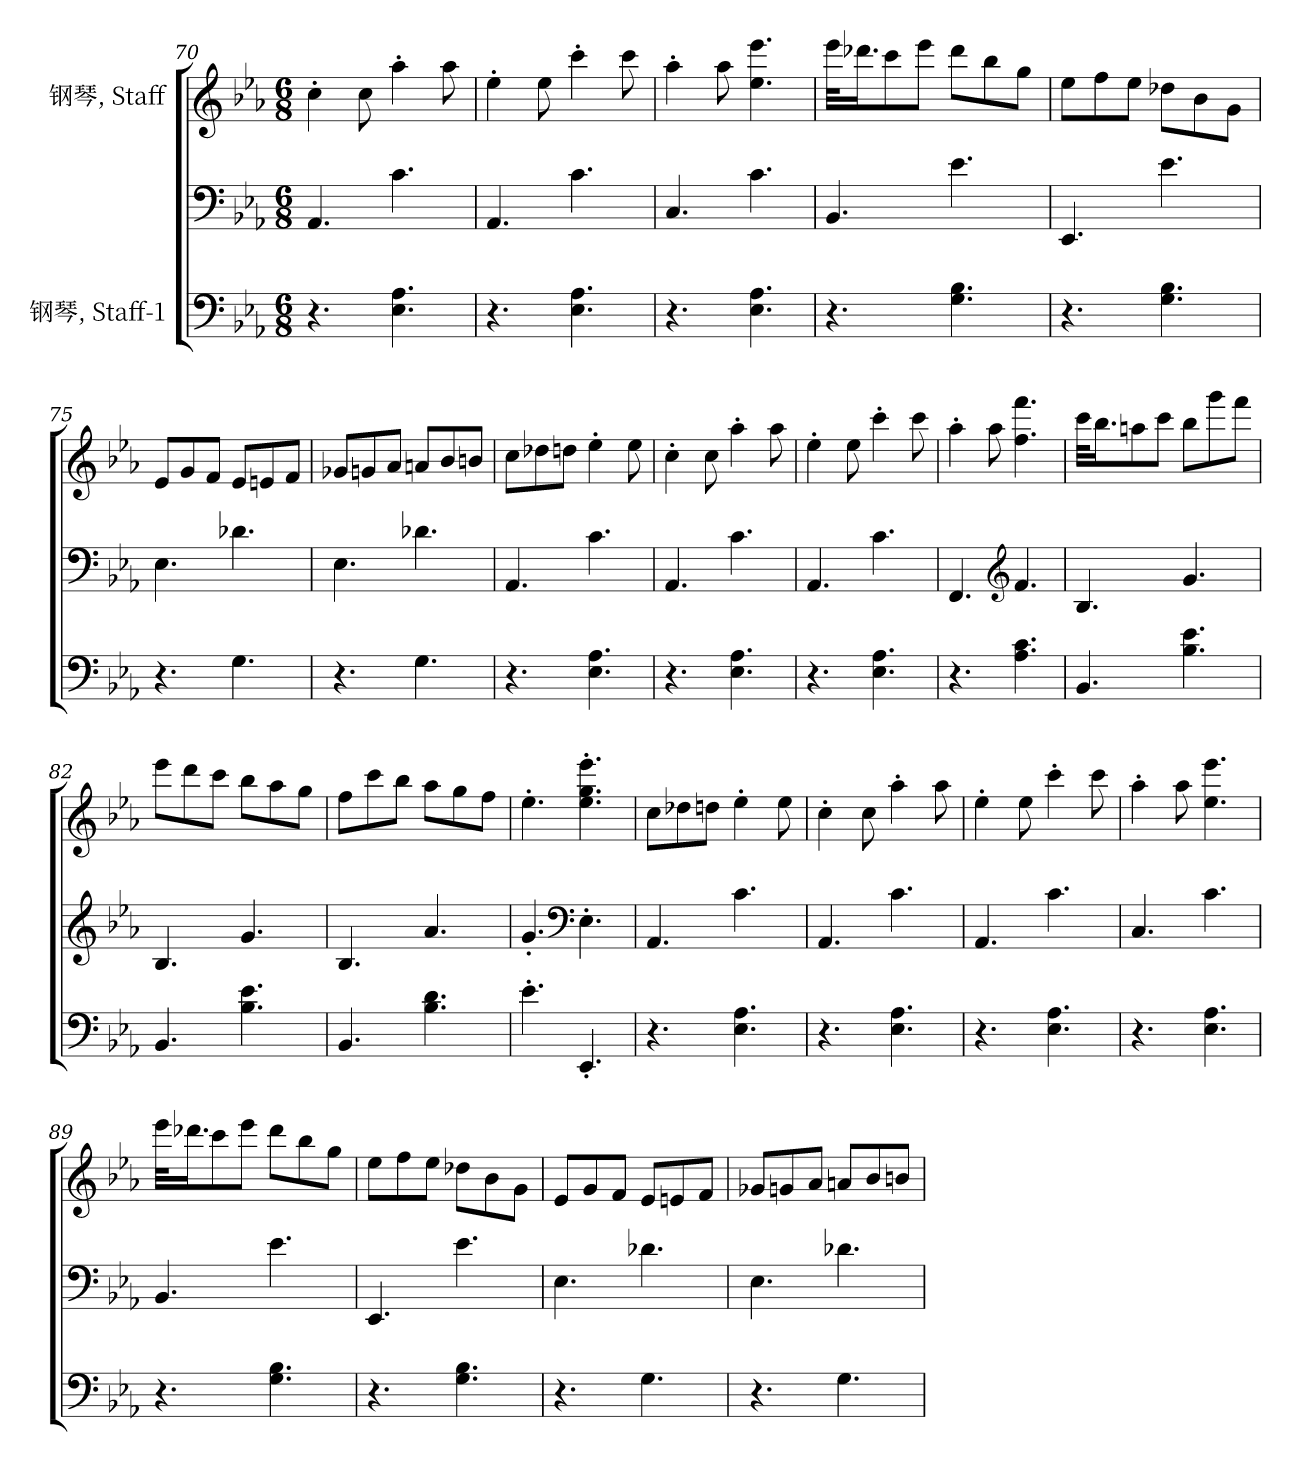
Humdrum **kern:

**kern	**kern	**kern
*part2	*part2	*part1
*staff3	*staff2	*staff1
*I"钢琴, Staff-1	*	*I"钢琴, Staff
*clefF4	*clefF4	*clefG2
*k[b-e-a-]	*k[b-e-a-]	*k[b-e-a-]
*M6/8	*M6/8	*M6/8
=70	=70	=70
4.r	4.AA-/	4cc'\
.	.	8cc\
4.E-\ 4.A-\	4.c\	4aa-'\
.	.	8aa-\
=71	=71	=71
4.r	4.AA-/	4ee-'\
.	.	8ee-\
4.E-\ 4.A-\	4.c\	4ccc'\
.	.	8ccc\
=72	=72	=72
4.r	4.C/	4aa-'\
.	.	8aa-\
4.E-\ 4.A-\	4.c\	4.ee-\ 4.eee-\
=73	=73	=73
4.r	4.BB-/	32eee-\KLL
.	.	16.ddd-X\J
.	.	8ccc\
.	.	8eee-\J
4.G\ 4.B-\	4.e-\	8ddd-\L
.	.	8bb-\
.	.	8gg\J
!!LO:LB:g=z
=74	=74	=74
4.r	4.EE-/	8ee-\L
.	.	8ff\
.	.	8ee-\J
4.G\ 4.B-\	4.e-\	8dd-X\L
.	.	8b-\
.	.	8g\J
=75	=75	=75
4.r	4.E-\	8e-/L
.	.	8g/
.	.	8f/J
4.G\	4.d-X\	8e-/L
.	.	8en/
.	.	8f/J
=76	=76	=76
4.r	4.E-\	8g-X/L
.	.	8gn/
.	.	8a-/J
4.G\	4.d-X\	8an/L
.	.	8b-/
.	.	8bn/J
=77	=77	=77
4.r	4.AA-/	8cc\L
.	.	8dd-X\
.	.	8ddn\J
4.E-\ 4.A-\	4.c\	4ee-'\
.	.	8ee-\
=78	=78	=78
4.r	4.AA-/	4cc'\
.	.	8cc\
4.E-\ 4.A-\	4.c\	4aa-'\
.	.	8aa-\
=79	=79	=79
4.r	4.AA-/	4ee-'\
.	.	8ee-\
4.E-\ 4.A-\	4.c\	4ccc'\
.	.	8ccc\
!!LO:LB:g=z
=80	=80	=80
4.r	4.FF/	4aa-'\
.	.	8aa-\
*	*clefG2	*
4.A-\ 4.c\	4.f/	4.ff\ 4.fff\
=81	=81	=81
4.BB-/	4.B-/	32ccc\KLL
.	.	16.bb-\J
.	.	8aan\
.	.	8ccc\J
4.B-\ 4.e-\	4.g/	8bb-\L
.	.	8ggg\
.	.	8fff\J
=82	=82	=82
4.BB-/	4.B-/	8eee-\L
.	.	8ddd\
.	.	8ccc\J
4.B-\ 4.e-\	4.g/	8bb-\L
.	.	8aa-\
.	.	8gg\J
=83	=83	=83
4.BB-/	4.B-/	8ff\L
.	.	8ccc\
.	.	8bb-\J
4.B-\ 4.d\	4.a-/	8aa-\L
.	.	8gg\
.	.	8ff\J
=84	=84	=84
4.e-'\	4.g'/	4.ee-'\
*	*clefF4	*
4.EE-'/	4.E-'\	4.ee-\' 4.gg\' 4.eee-\'
!!LO:PB:g=z
=85	=85	=85
4.r	4.AA-/	8cc\L
.	.	8dd-X\
.	.	8ddn\J
4.E-\ 4.A-\	4.c\	4ee-'\
.	.	8ee-\
=86	=86	=86
4.r	4.AA-/	4cc'\
.	.	8cc\
4.E-\ 4.A-\	4.c\	4aa-'\
.	.	8aa-\
=87	=87	=87
4.r	4.AA-/	4ee-'\
.	.	8ee-\
4.E-\ 4.A-\	4.c\	4ccc'\
.	.	8ccc\
=88	=88	=88
4.r	4.C/	4aa-'\
.	.	8aa-\
4.E-\ 4.A-\	4.c\	4.ee-\ 4.eee-\
=89	=89	=89
4.r	4.BB-/	32eee-\KLL
.	.	16.ddd-X\J
.	.	8ccc\
.	.	8eee-\J
4.G\ 4.B-\	4.e-\	8ddd-\L
.	.	8bb-\
.	.	8gg\J
=90	=90	=90
4.r	4.EE-/	8ee-\L
.	.	8ff\
.	.	8ee-\J
4.G\ 4.B-\	4.e-\	8dd-X\L
.	.	8b-\
.	.	8g\J
!!LO:LB:g=z
=91	=91	=91
4.r	4.E-\	8e-/L
.	.	8g/
.	.	8f/J
4.G\	4.d-X\	8e-/L
.	.	8en/
.	.	8f/J
=92	=92	=92
4.r	4.E-\	8g-X/L
.	.	8gn/
.	.	8a-/J
4.G\	4.d-X\	8an/L
.	.	8b-/
.	.	8bn/J
=	=	=
*-	*-	*-
